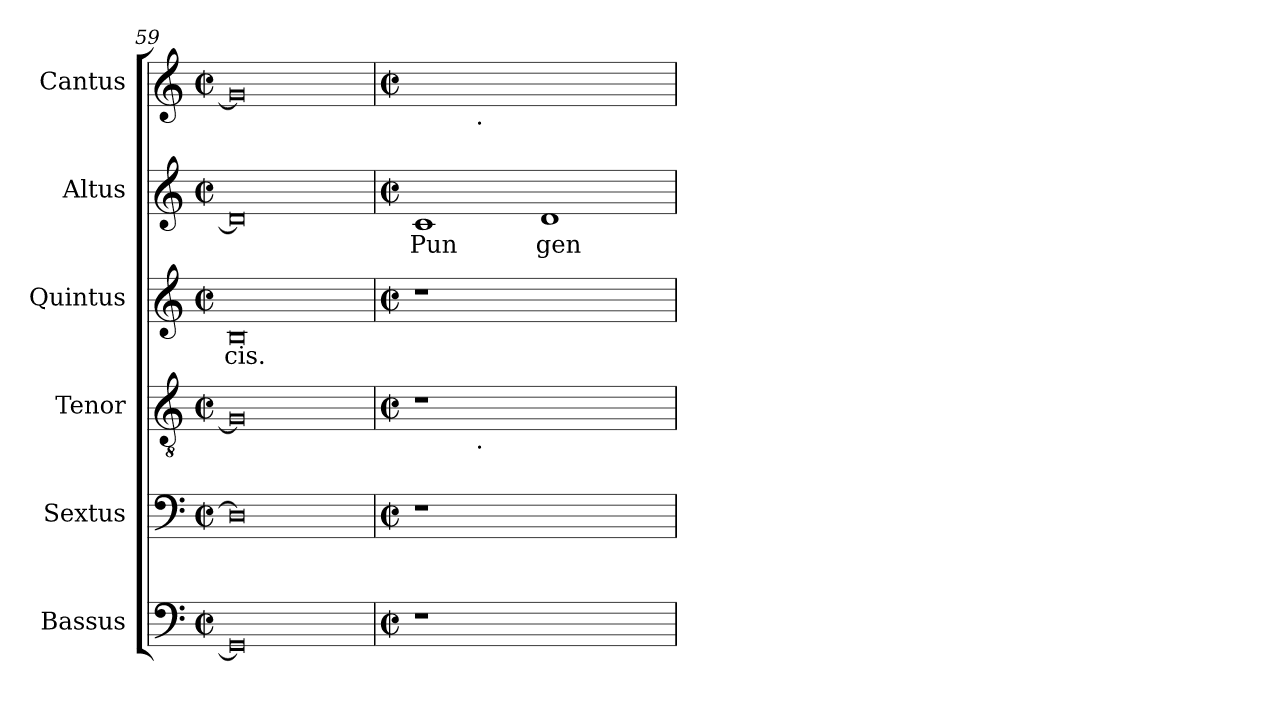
**kern	**text	**kern	**text	**kern	**text	**kern	**text	**kern	**text	**kern	**text
*part6	*part6	*part5	*part5	*part4	*part4	*part3	*part3	*part2	*part2	*part1	*part1
*staff6	*staff6	*staff5	*staff5	*staff4	*staff4	*staff3	*staff3	*staff2	*staff2	*staff1	*staff1
*I"Bassus	*	*I"Sextus	*	*I"Tenor	*	*I"Quintus	*	*I"Altus	*	*I"Cantus	*
*I'Bassus	*	*I'Sextus	*	*I'Tenor	*	*I'Quintus	*	*I'Altus	*	*I'Cantus	*
*clefF4	*	*clefF4	*	*clefGv2	*	*clefG2	*	*clefG2	*	*clefG2	*
*k[]	*	*k[]	*	*k[]	*	*k[]	*	*k[]	*	*k[]	*
*C:	*	*C:	*	*C:	*	*C:	*	*C:	*	*C:	*
*M2/2	*	*M2/2	*	*M2/2	*	*M2/2	*	*M2/2	*	*M2/2	*
*met(c|)	*	*met(c|)	*	*met(c|)	*	*met(c|)	*	*met(c|)	*	*met(c|)	*
=59	=59	=59	=59	=59	=59	=59	=59	=59	=59	=59	=59
!	!LO:LY:b	!	!LO:LY:b:cj	!	!LO:LY:b:cj	!	!LO:LY:b:cj	!	!LO:LY:b:cj	!	!LO:LY:b:cj
0GG]	.	0D]	.	0G]	.	0B	-cis.	0d]	.	0g]	.
!!LO:PB:g=z
=60!	=60!	=60!	=60!	=60!	=60!	=60!	=60!	=60!	=60!	=60!	=60!
*M2/2	*	*M2/2	*	*M2/2	*	*M2/2	*	*M2/2	*	*M2/2	*
*met(c|)	*	*met(c|)	*	*met(c|)	*	*met(c|)	*	*met(c|)	*	*met(c|)	*
!	!	!	!	!	!	!	!	!	!LO:LY:b:cj	!	!
*	*	*	*	*^	*	*	*	*	*	*	*
1r	.	1r	.	1r	4...ryy	.	1r	.	1c	Pun	4...ryy	.
!	!	!	!	!	!	!	!	!	!	!	!LO:TX:b:t=.	!
!	!	!	!	!	!LO:TX:b:t=.	!	!	!	!	!	!	!
.	.	.	.	.	1ryy	.	.	.	.	.	1ryy	.
!	!	!	!	!	!	!	!	!	!	!LO:LY:b:cj	!	!
1ryy	.	1ryy	.	1ryy	.	.	1ryy	.	1d	gen	.	.
.	.	.	.	.	2ryy	.	.	.	.	.	2ryy	.
.	.	.	.	.	32ryy	.	.	.	.	.	32ryy	.
*	*	*	*	*v	*v	*	*	*	*	*	*	*
=	=	=	=	=	=	=	=	=	=	=	=
*-	*-	*-	*-	*-	*-	*-	*-	*-	*-	*-	*-
